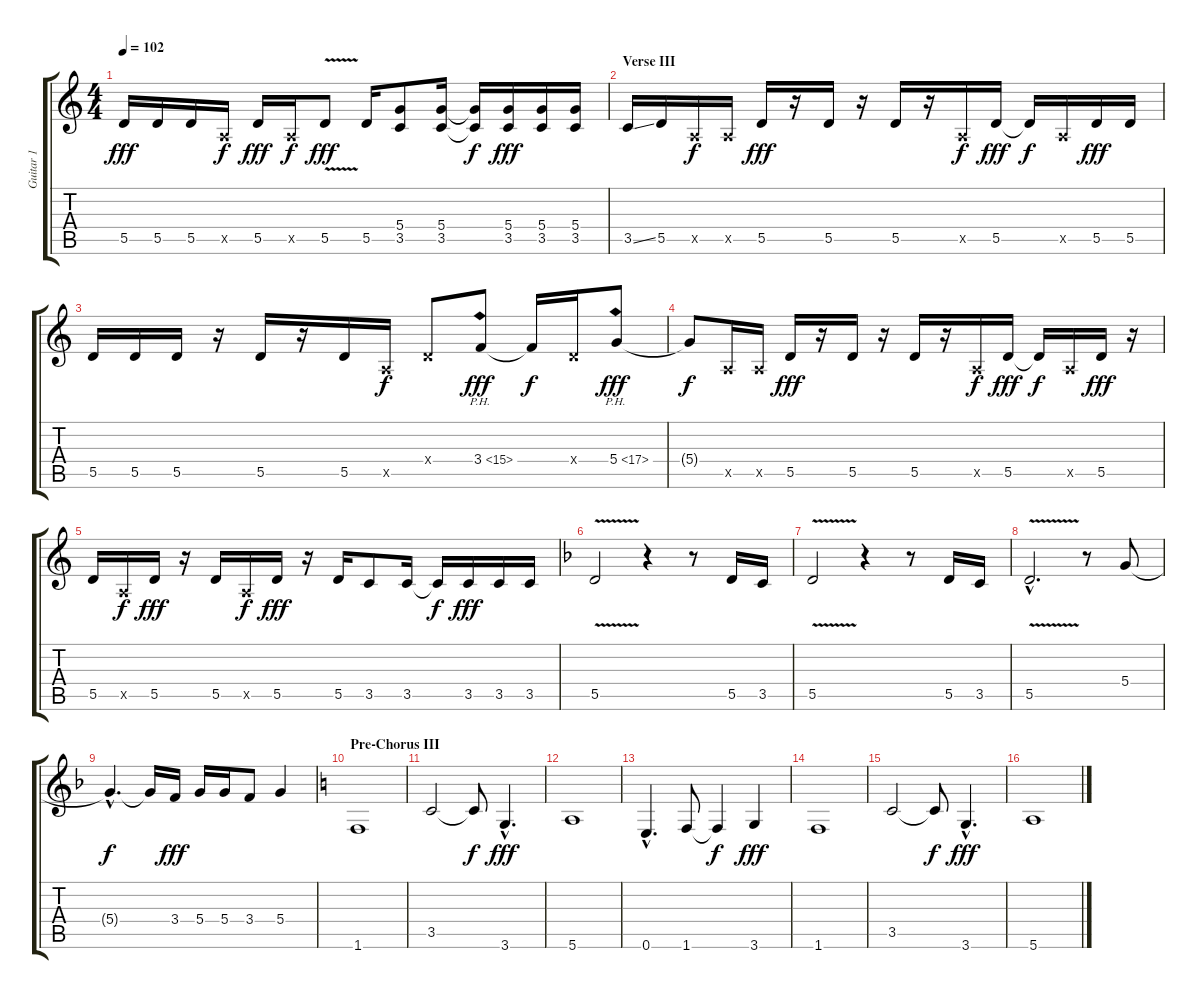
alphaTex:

\track ("Guitar 1" "Guitar 1") {instrument distortionguitar}
\staff {score tabs}
\tuning (E4 B3 G3 D3 A2 E2) {hide}
\ts (4 4)
\tempo 102
\clef g2
\ks c
5.5.16{dy fff} 5.5.16 5.5.16 0.5{x}.16{dy f} 5.5.16{dy fff} 0.5{x}.16{dy f} 5.5{v}.8{dy fff} 5.5.16 (5.4 3.5).8 (5.4 3.5).16 (5.4{t} 3.5{t}).16{dy f} (5.4 3.5).16{dy fff} (5.4 3.5).16 (5.4 3.5).16 |
\section ("" "Verse III")
3.5{ss}.16 5.5.16 0.5{x}.16{dy f} 0.5{x}.16 5.5.16{dy fff} r.16 5.5.16 r.16 5.5.16 r.16 0.5{x}.16{dy f} 5.5.16{dy fff} 5.5{t}.16{dy f} 0.5{x}.16 5.5.16{dy fff} 5.5.16 |
5.5.16 5.5.16 5.5.16 r.16 5.5.16 r.16 5.5.16 0.5{x}.16{dy f} 0.4{x}.8 3.4{ph 12}.8{dy fff volume 0} 3.4{t}.16{dy f} 0.4{x}.16 5.4{ph 12}.8{dy fff} |
5.4{t}.8{dy f} 0.5{x}.16{volume 13} 0.5{x}.16 5.5.16{dy fff} r.16 5.5.16 r.16 5.5.16 r.16 0.5{x}.16{dy f} 5.5.16{dy fff} 5.5{t}.16{dy f} 0.5{x}.16 5.5.16{dy fff} r.16 |
5.5.16 0.5{x}.16{dy f} 5.5.16{dy fff} r.16 5.5.16 0.5{x}.16{dy f} 5.5.16{dy fff} r.16 5.5.16 3.5.8 3.5.16 3.5{t}.16{dy f} 3.5.16{dy fff} 3.5.16 3.5.16 |
\ks f
5.5{v}.2 r.4 r.8 5.5.16 3.5.16 |
5.5{v}.2 r.4 r.8 5.5.16 3.5.16 |
5.5{v hac}.2{d} r.8 5.4.8 |
5.4{hac t}.4{d dy f} 5.4{t}.16 3.4.16{dy fff} 5.4.16 5.4.16 3.4.8 5.4.4 |
\section ("" "Pre-Chorus III")
\ks c
1.6.1 |
3.5.2 3.5{t}.8{dy f} 3.6{hac}.4{d dy fff} |
5.6.1 |
0.6{hac}.4{d} 1.6.8 1.6{t}.4{dy f} 3.6.4{dy fff} |
1.6.1 |
3.5.2 3.5{t}.8{dy f} 3.6{hac}.4{d dy fff} |
5.6.1
